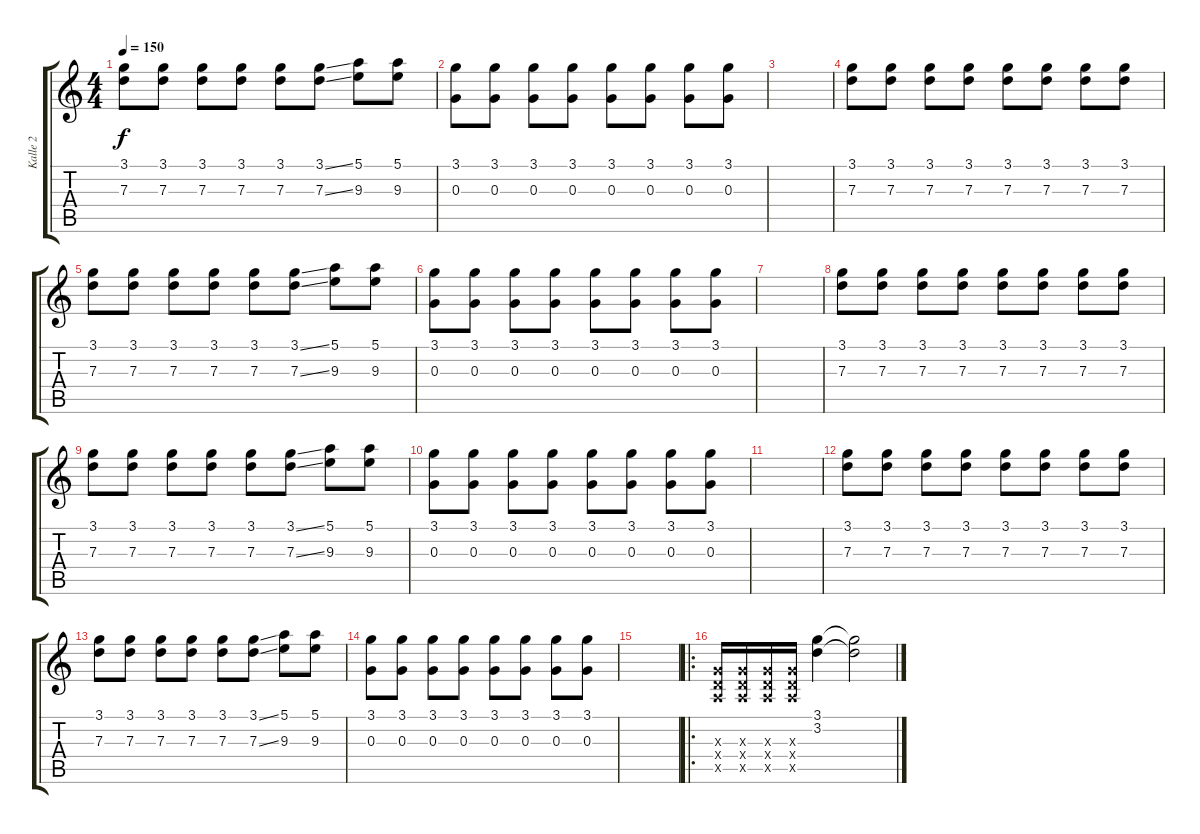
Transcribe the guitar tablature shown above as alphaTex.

\track ("Kalle 2" "Kalle 2") {instrument overdrivenguitar}
\staff {score tabs}
\tuning (E4 B3 G3 D3 A2 E2) {hide}
\ts (4 4)
\tempo 150
\clef g2
\ks c
(3.1 7.3).8{dy f} (3.1 7.3).8 (3.1 7.3).8 (3.1 7.3).8 (3.1 7.3).8 (3.1{ss} 7.3{ss}).8 (5.1 9.3).8 (5.1 9.3).8 |
(3.1 0.3).8 (3.1 0.3).8 (3.1 0.3).8 (3.1 0.3).8 (3.1 0.3).8 (3.1 0.3).8 (3.1 0.3).8 (3.1 0.3).8 |
|
(3.1 7.3).8 (3.1 7.3).8 (3.1 7.3).8 (3.1 7.3).8 (3.1 7.3).8 (3.1 7.3).8 (3.1 7.3).8 (3.1 7.3).8 |
(3.1 7.3).8 (3.1 7.3).8 (3.1 7.3).8 (3.1 7.3).8 (3.1 7.3).8 (3.1{ss} 7.3{ss}).8 (5.1 9.3).8 (5.1 9.3).8 |
(3.1 0.3).8 (3.1 0.3).8 (3.1 0.3).8 (3.1 0.3).8 (3.1 0.3).8 (3.1 0.3).8 (3.1 0.3).8 (3.1 0.3).8 |
|
(3.1 7.3).8 (3.1 7.3).8 (3.1 7.3).8 (3.1 7.3).8 (3.1 7.3).8 (3.1 7.3).8 (3.1 7.3).8 (3.1 7.3).8 |
(3.1 7.3).8 (3.1 7.3).8 (3.1 7.3).8 (3.1 7.3).8 (3.1 7.3).8 (3.1{ss} 7.3{ss}).8 (5.1 9.3).8 (5.1 9.3).8 |
(3.1 0.3).8 (3.1 0.3).8 (3.1 0.3).8 (3.1 0.3).8 (3.1 0.3).8 (3.1 0.3).8 (3.1 0.3).8 (3.1 0.3).8 |
|
(3.1 7.3).8 (3.1 7.3).8 (3.1 7.3).8 (3.1 7.3).8 (3.1 7.3).8 (3.1 7.3).8 (3.1 7.3).8 (3.1 7.3).8 |
(3.1 7.3).8 (3.1 7.3).8 (3.1 7.3).8 (3.1 7.3).8 (3.1 7.3).8 (3.1{ss} 7.3{ss}).8 (5.1 9.3).8 (5.1 9.3).8 |
(3.1 0.3).8 (3.1 0.3).8 (3.1 0.3).8 (3.1 0.3).8 (3.1 0.3).8 (3.1 0.3).8 (3.1 0.3).8 (3.1 0.3).8 |
|
\ro
(0.3{x} 0.4{x} 0.5{x}).16 (0.3{x} 0.4{x} 0.5{x}).16 (0.3{x} 0.4{x} 0.5{x}).16 (0.3{x} 0.4{x} 0.5{x}).16 (3.1 3.2).4 (3.1{t} 3.2{t}).2
